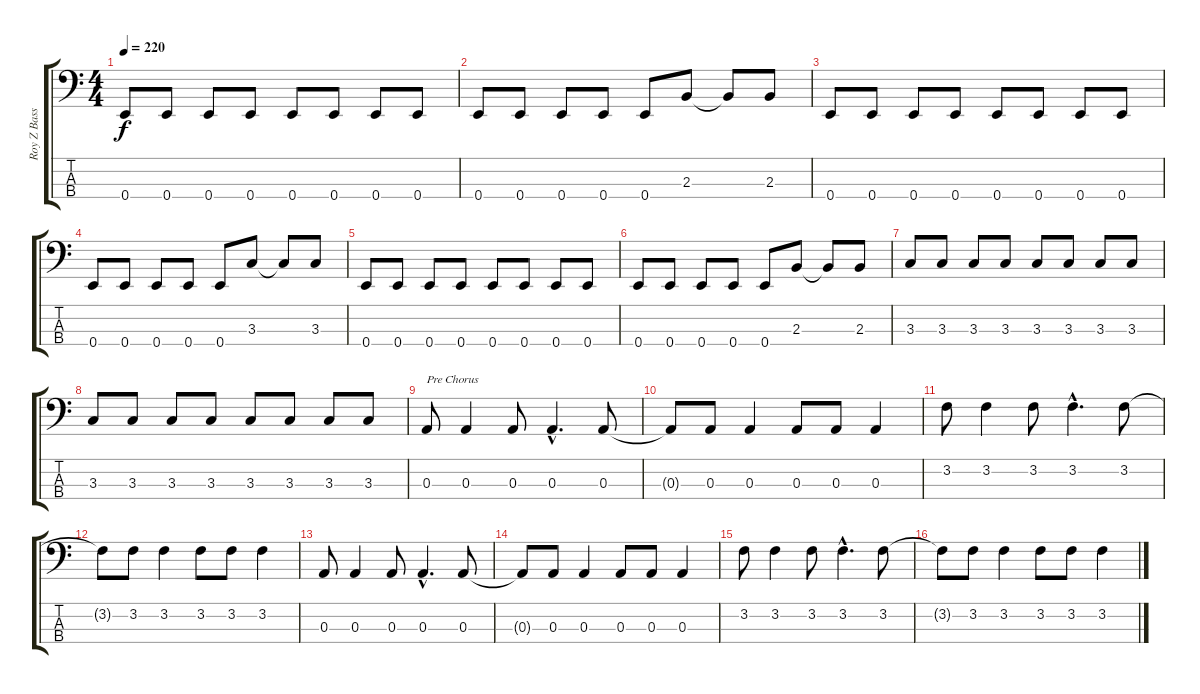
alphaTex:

\track ("Roy Z Bass" "Roy Z Bass") {instrument electricbasspick}
\staff {score tabs}
\tuning (G2 D2 A1 E1) {hide}
\ts (4 4)
\tempo 220
\clef f4
\ks c
0.4.8{dy f} 0.4.8 0.4.8 0.4.8 0.4.8 0.4.8 0.4.8 0.4.8 |
0.4.8 0.4.8 0.4.8 0.4.8 0.4.8 2.3.8 2.3{t}.8 2.3.8 |
0.4.8 0.4.8 0.4.8 0.4.8 0.4.8 0.4.8 0.4.8 0.4.8 |
0.4.8 0.4.8 0.4.8 0.4.8 0.4.8 3.3.8 3.3{t}.8 3.3.8 |
0.4.8 0.4.8 0.4.8 0.4.8 0.4.8 0.4.8 0.4.8 0.4.8 |
0.4.8 0.4.8 0.4.8 0.4.8 0.4.8 2.3.8 2.3{t}.8 2.3.8 |
3.3.8 3.3.8 3.3.8 3.3.8 3.3.8 3.3.8 3.3.8 3.3.8 |
3.3.8 3.3.8 3.3.8 3.3.8 3.3.8 3.3.8 3.3.8 3.3.8 |
0.3.8{txt "Pre Chorus"} 0.3.4 0.3.8 0.3{hac}.4{d} 0.3.8 |
0.3{t}.8 0.3.8 0.3.4 0.3.8 0.3.8 0.3.4 |
3.2.8 3.2.4 3.2.8 3.2{hac}.4{d} 3.2.8 |
3.2{t}.8 3.2.8 3.2.4 3.2.8 3.2.8 3.2.4 |
0.3.8 0.3.4 0.3.8 0.3{hac}.4{d} 0.3.8 |
0.3{t}.8 0.3.8 0.3.4 0.3.8 0.3.8 0.3.4 |
3.2.8 3.2.4 3.2.8 3.2{hac}.4{d} 3.2.8 |
3.2{t}.8 3.2.8 3.2.4 3.2.8 3.2.8 3.2.4
